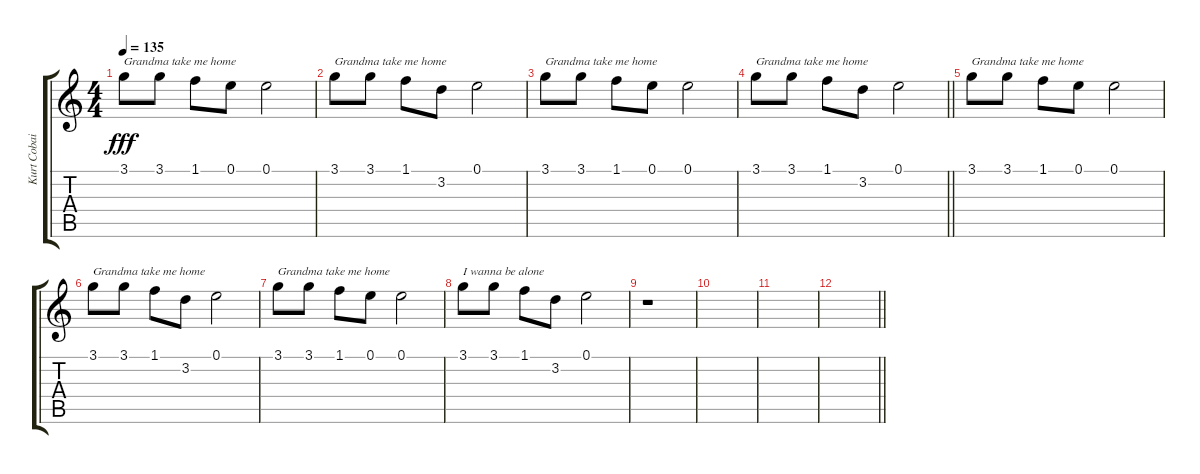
\track ("Kurt Cobain - Vocals" "Kurt Cobai") {instrument overdrivenguitar}
\staff {score tabs}
\tuning (E4 B3 G3 D3 A2 E2) {hide}
\ts (4 4)
\tempo 135
\clef g2
\ks c
3.1.8{txt "Grandma take me home" dy fff} 3.1.8 1.1.8 0.1.8 0.1.2 |
3.1.8{txt "Grandma take me home"} 3.1.8 1.1.8 3.2.8 0.1.2 |
3.1.8{txt "Grandma take me home"} 3.1.8 1.1.8 0.1.8 0.1.2 |
\barLineRight lightlight
3.1.8{txt "Grandma take me home"} 3.1.8 1.1.8 3.2.8 0.1.2 |
3.1.8{txt "Grandma take me home"} 3.1.8 1.1.8 0.1.8 0.1.2 |
3.1.8{txt "Grandma take me home"} 3.1.8 1.1.8 3.2.8 0.1.2 |
3.1.8{txt "Grandma take me home"} 3.1.8 1.1.8 0.1.8 0.1.2 |
3.1.8{txt "I wanna be alone"} 3.1.8 1.1.8 3.2.8 0.1.2 |
r.1 |
|
|
\barLineRight lightlight
